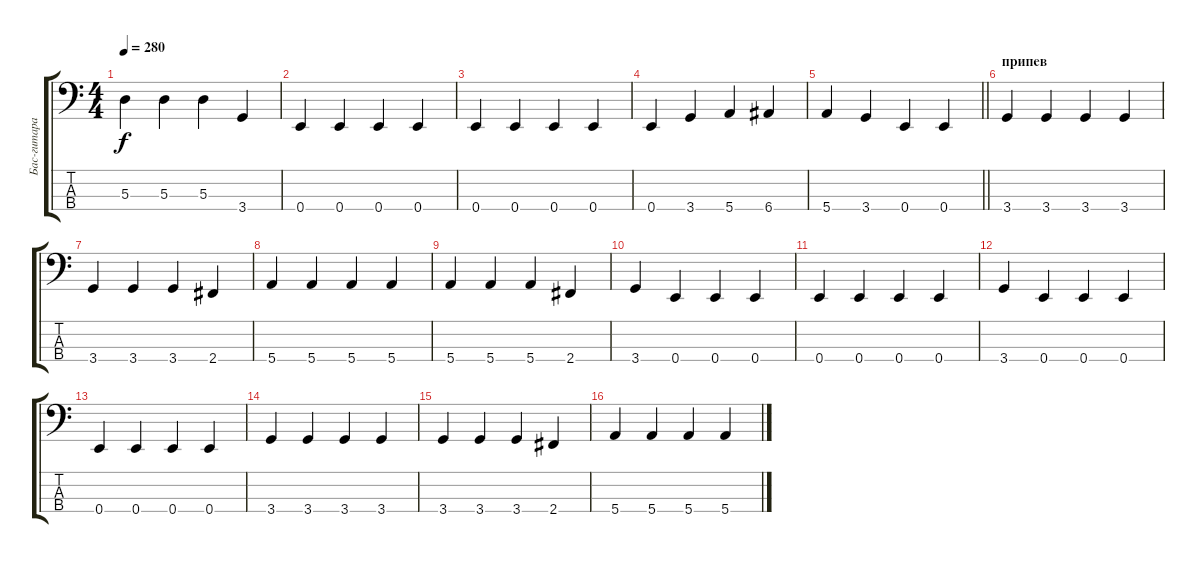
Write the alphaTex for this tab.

\track ("Бас-гитара" "Бас-гитара") {instrument electricbasspick}
\staff {score tabs}
\tuning (G2 D2 A1 E1) {hide}
\ts (4 4)
\tempo 280
\clef f4
\ks c
5.3.4{dy f} 5.3.4 5.3.4 3.4.4 |
0.4.4 0.4.4 0.4.4 0.4.4 |
0.4.4 0.4.4 0.4.4 0.4.4 |
0.4.4 3.4.4 5.4.4 6.4.4 |
\barLineRight lightlight
5.4.4 3.4.4 0.4.4 0.4.4 |
\section ("" "припев")
3.4.4 3.4.4 3.4.4 3.4.4 |
3.4.4 3.4.4 3.4.4 2.4.4 |
5.4.4 5.4.4 5.4.4 5.4.4 |
5.4.4 5.4.4 5.4.4 2.4.4 |
3.4.4 0.4.4 0.4.4 0.4.4 |
0.4.4 0.4.4 0.4.4 0.4.4 |
3.4.4 0.4.4 0.4.4 0.4.4 |
0.4.4 0.4.4 0.4.4 0.4.4 |
3.4.4 3.4.4 3.4.4 3.4.4 |
3.4.4 3.4.4 3.4.4 2.4.4 |
5.4.4 5.4.4 5.4.4 5.4.4
